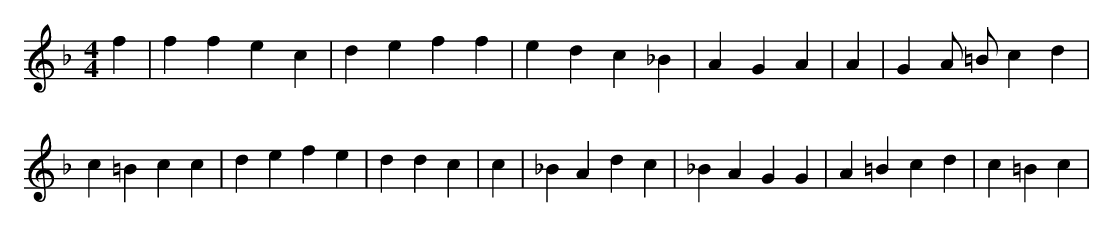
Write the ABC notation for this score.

X:1
M:4/4
L:1/8
K:F
f2 | f2 f2 e2 c2 | d2 e2 f2 f2 | e2 d2 c2 _B2 | A2 G2 A2 | A2 | G2 A =B c2 d2 | c2 =B2 c2 c2 | d2 e2 f2 e2 | d2 d2 c2 | c2 | _B2 A2 d2 c2 | _B2 A2 G2 G2 | A2 =B2 c2 d2 | c2 =B2 c2 |
